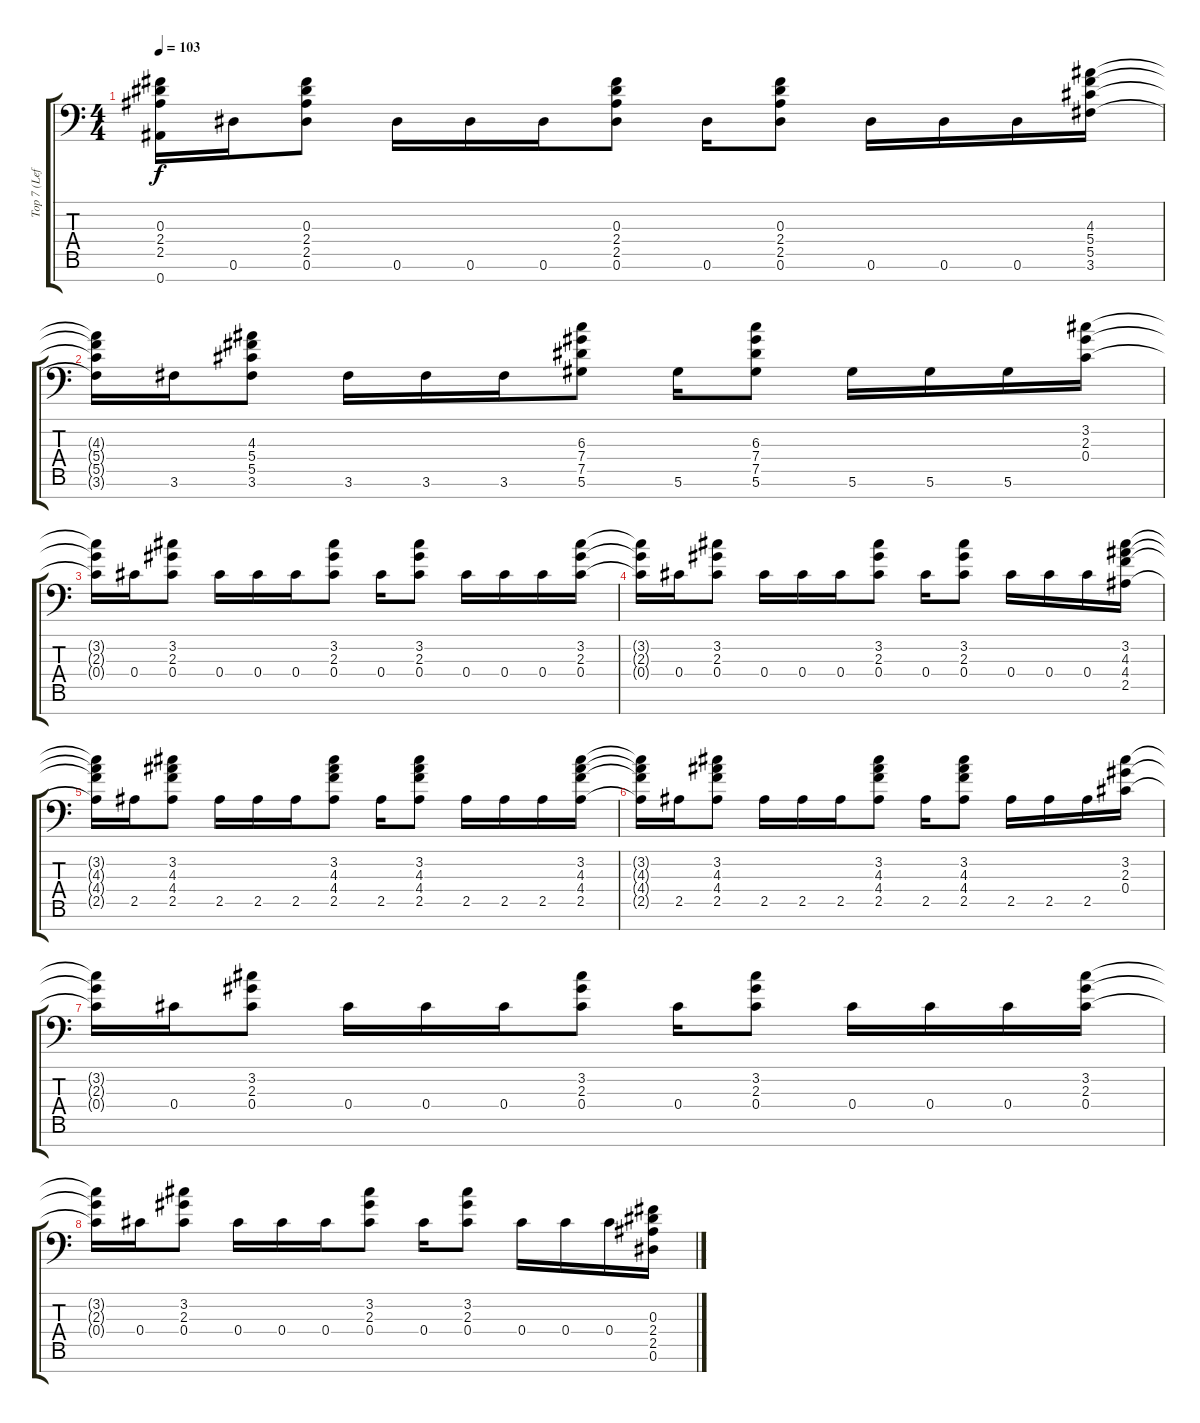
\track ("Top 7 (Left Guitar)" "Top 7 (Lef") {instrument distortionguitar}
\staff {score tabs}
\tuning (Eb4 Bb3 Gb3 Db3 Ab2 Eb2 Bb1) {hide}
\ts (4 4)
\tempo 103
\clef f4
\ks c
(0.3{t} 2.4{t} 2.5{t} 0.7).16{dy f} 0.6.16 (0.3 2.4 2.5 0.6).8 0.6.16 0.6.16 0.6.16 (0.3 2.4 2.5 0.6).8 0.6.16 (0.3 2.4 2.5 0.6).8 0.6.16 0.6.16 0.6.16 (4.3 5.4 5.5 3.6).16 |
(4.3{t} 5.4{t} 5.5{t} 3.6{t}).16 3.6.16 (4.3 5.4 5.5 3.6).8 3.6.16 3.6.16 3.6.16 (6.3 7.4 7.5 5.6).8 5.6.16 (6.3 7.4 7.5 5.6).8 5.6.16 5.6.16 5.6.16 (3.2 2.3 0.4).16 |
(3.2{t} 2.3{t} 0.4{t}).16 0.4.16 (3.2 2.3 0.4).8 0.4.16 0.4.16 0.4.16 (3.2 2.3 0.4).8 0.4.16 (3.2 2.3 0.4).8 0.4.16 0.4.16 0.4.16 (3.2 2.3 0.4).16 |
(3.2{t} 2.3{t} 0.4{t}).16 0.4.16 (3.2 2.3 0.4).8 0.4.16 0.4.16 0.4.16 (3.2 2.3 0.4).8 0.4.16 (3.2 2.3 0.4).8 0.4.16 0.4.16 0.4.16 (3.2 4.3 4.4 2.5).16 |
(3.2{t} 4.3{t} 4.4{t} 2.5{t}).16 2.5.16 (3.2 4.3 4.4 2.5).8 2.5.16 2.5.16 2.5.16 (3.2 4.3 4.4 2.5).8 2.5.16 (3.2 4.3 4.4 2.5).8 2.5.16 2.5.16 2.5.16 (3.2 4.3 4.4 2.5).16 |
(3.2{t} 4.3{t} 4.4{t} 2.5{t}).16 2.5.16 (3.2 4.3 4.4 2.5).8 2.5.16 2.5.16 2.5.16 (3.2 4.3 4.4 2.5).8 2.5.16 (3.2 4.3 4.4 2.5).8 2.5.16 2.5.16 2.5.16 (3.2 2.3 0.4).16 |
(3.2{t} 2.3{t} 0.4{t}).16 0.4.16 (3.2 2.3 0.4).8 0.4.16 0.4.16 0.4.16 (3.2 2.3 0.4).8 0.4.16 (3.2 2.3 0.4).8 0.4.16 0.4.16 0.4.16 (3.2 2.3 0.4).16 |
(3.2{t} 2.3{t} 0.4{t}).16 0.4.16 (3.2 2.3 0.4).8 0.4.16 0.4.16 0.4.16 (3.2 2.3 0.4).8 0.4.16 (3.2 2.3 0.4).8 0.4.16 0.4.16 0.4.16 (0.3 2.4 2.5 0.6).16
